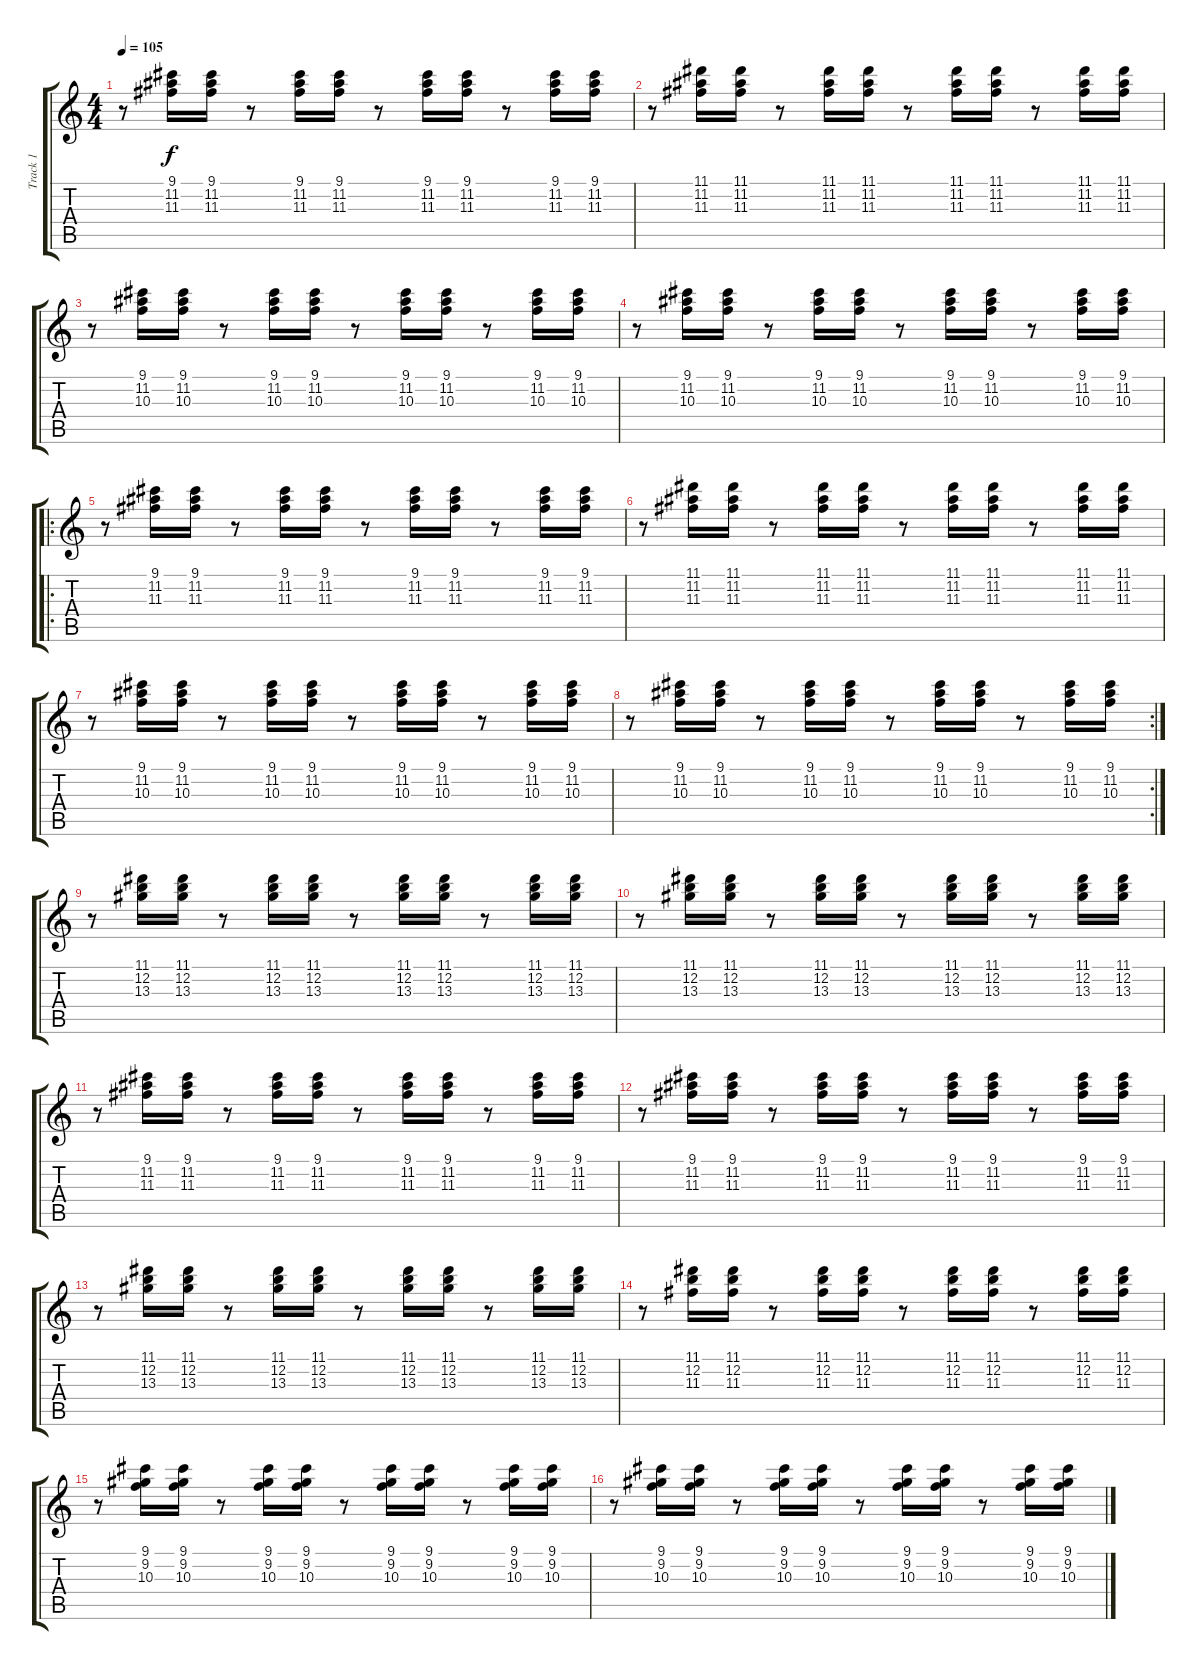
\track ("Track 1" "Track 1") {instrument overdrivenguitar}
\staff {score tabs}
\tuning (E4 B3 G3 D3 A2 E2) {hide}
\ts (4 4)
\tempo 105
\clef g2
\ks c
r.8{dy f} (9.1 11.2 11.3).16 (9.1 11.2 11.3).16 r.8 (9.1 11.2 11.3).16 (9.1 11.2 11.3).16 r.8 (9.1 11.2 11.3).16 (9.1 11.2 11.3).16 r.8 (9.1 11.2 11.3).16 (9.1 11.2 11.3).16 |
r.8 (11.1 11.2 11.3).16 (11.1 11.2 11.3).16 r.8 (11.1 11.2 11.3).16 (11.1 11.2 11.3).16 r.8 (11.1 11.2 11.3).16 (11.1 11.2 11.3).16 r.8 (11.1 11.2 11.3).16 (11.1 11.2 11.3).16 |
r.8 (9.1 11.2 10.3).16 (9.1 11.2 10.3).16 r.8 (9.1 11.2 10.3).16 (9.1 11.2 10.3).16 r.8 (9.1 11.2 10.3).16 (9.1 11.2 10.3).16 r.8 (9.1 11.2 10.3).16 (9.1 11.2 10.3).16 |
r.8 (9.1 11.2 10.3).16 (9.1 11.2 10.3).16 r.8 (9.1 11.2 10.3).16 (9.1 11.2 10.3).16 r.8 (9.1 11.2 10.3).16 (9.1 11.2 10.3).16 r.8 (9.1 11.2 10.3).16 (9.1 11.2 10.3).16 |
\ro
r.8 (9.1 11.2 11.3).16 (9.1 11.2 11.3).16 r.8 (9.1 11.2 11.3).16 (9.1 11.2 11.3).16 r.8 (9.1 11.2 11.3).16 (9.1 11.2 11.3).16 r.8 (9.1 11.2 11.3).16 (9.1 11.2 11.3).16 |
r.8 (11.1 11.2 11.3).16 (11.1 11.2 11.3).16 r.8 (11.1 11.2 11.3).16 (11.1 11.2 11.3).16 r.8 (11.1 11.2 11.3).16 (11.1 11.2 11.3).16 r.8 (11.1 11.2 11.3).16 (11.1 11.2 11.3).16 |
r.8 (9.1 11.2 10.3).16 (9.1 11.2 10.3).16 r.8 (9.1 11.2 10.3).16 (9.1 11.2 10.3).16 r.8 (9.1 11.2 10.3).16 (9.1 11.2 10.3).16 r.8 (9.1 11.2 10.3).16 (9.1 11.2 10.3).16 |
\rc 2
r.8 (9.1 11.2 10.3).16 (9.1 11.2 10.3).16 r.8 (9.1 11.2 10.3).16 (9.1 11.2 10.3).16 r.8 (9.1 11.2 10.3).16 (9.1 11.2 10.3).16 r.8 (9.1 11.2 10.3).16 (9.1 11.2 10.3).16 |
r.8 (11.1 12.2 13.3).16 (11.1 12.2 13.3).16 r.8 (11.1 12.2 13.3).16 (11.1 12.2 13.3).16 r.8 (11.1 12.2 13.3).16 (11.1 12.2 13.3).16 r.8 (11.1 12.2 13.3).16 (11.1 12.2 13.3).16 |
r.8 (11.1 12.2 13.3).16 (11.1 12.2 13.3).16 r.8 (11.1 12.2 13.3).16 (11.1 12.2 13.3).16 r.8 (11.1 12.2 13.3).16 (11.1 12.2 13.3).16 r.8 (11.1 12.2 13.3).16 (11.1 12.2 13.3).16 |
r.8 (9.1 11.2 11.3).16 (9.1 11.2 11.3).16 r.8 (9.1 11.2 11.3).16 (9.1 11.2 11.3).16 r.8 (9.1 11.2 11.3).16 (9.1 11.2 11.3).16 r.8 (9.1 11.2 11.3).16 (9.1 11.2 11.3).16 |
r.8 (9.1 11.2 11.3).16 (9.1 11.2 11.3).16 r.8 (9.1 11.2 11.3).16 (9.1 11.2 11.3).16 r.8 (9.1 11.2 11.3).16 (9.1 11.2 11.3).16 r.8 (9.1 11.2 11.3).16 (9.1 11.2 11.3).16 |
r.8 (11.1 12.2 13.3).16 (11.1 12.2 13.3).16 r.8 (11.1 12.2 13.3).16 (11.1 12.2 13.3).16 r.8 (11.1 12.2 13.3).16 (11.1 12.2 13.3).16 r.8 (11.1 12.2 13.3).16 (11.1 12.2 13.3).16 |
r.8 (11.1 12.2 11.3).16 (11.1 12.2 11.3).16 r.8 (11.1 12.2 11.3).16 (11.1 12.2 11.3).16 r.8 (11.1 12.2 11.3).16 (11.1 12.2 11.3).16 r.8 (11.1 12.2 11.3).16 (11.1 12.2 11.3).16 |
r.8 (9.1 9.2 10.3).16 (9.1 9.2 10.3).16 r.8 (9.1 9.2 10.3).16 (9.1 9.2 10.3).16 r.8 (9.1 9.2 10.3).16 (9.1 9.2 10.3).16 r.8 (9.1 9.2 10.3).16 (9.1 9.2 10.3).16 |
r.8 (9.1 9.2 10.3).16 (9.1 9.2 10.3).16 r.8 (9.1 9.2 10.3).16 (9.1 9.2 10.3).16 r.8 (9.1 9.2 10.3).16 (9.1 9.2 10.3).16 r.8 (9.1 9.2 10.3).16 (9.1 9.2 10.3).16
